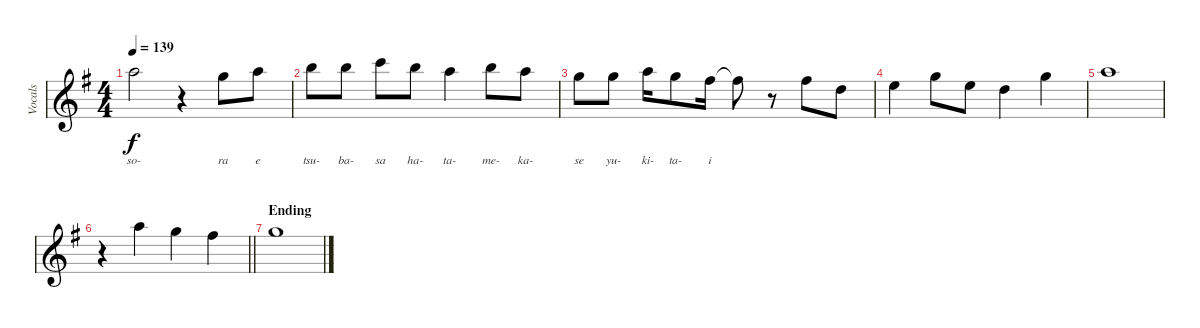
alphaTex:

\track ("Vocals" "Vocals") {instrument contrabass}
\staff {score}
\tuning (E4 B3 G3 D3 A2 D2) {hide}
\ts (4 4)
\tempo 139
\clef g2
\ks g
5.1.2{lyrics (0 "so-") lyrics (1 "") lyrics (2 "") lyrics (3 "") lyrics (4 "") dy f} r.4 3.1.8{lyrics (0 "ra") lyrics (1 "") lyrics (2 "") lyrics (3 "") lyrics (4 "")} 5.1.8{lyrics (0 "e") lyrics (1 "") lyrics (2 "") lyrics (3 "") lyrics (4 "")} |
7.1.8{lyrics (0 "tsu-") lyrics (1 "") lyrics (2 "") lyrics (3 "") lyrics (4 "")} 7.1.8{lyrics (0 "ba-") lyrics (1 "") lyrics (2 "") lyrics (3 "") lyrics (4 "")} 8.1.8{lyrics (0 "sa") lyrics (1 "") lyrics (2 "") lyrics (3 "") lyrics (4 "")} 7.1.8{lyrics (0 "ha-") lyrics (1 "") lyrics (2 "") lyrics (3 "") lyrics (4 "")} 5.1.4{lyrics (0 "ta-") lyrics (1 "") lyrics (2 "") lyrics (3 "") lyrics (4 "")} 7.1.8{lyrics (0 "me-") lyrics (1 "") lyrics (2 "") lyrics (3 "") lyrics (4 "")} 5.1.8{lyrics (0 "ka-") lyrics (1 "") lyrics (2 "") lyrics (3 "") lyrics (4 "")} |
3.1.8{lyrics (0 "se") lyrics (1 "") lyrics (2 "") lyrics (3 "") lyrics (4 "")} 3.1.8{lyrics (0 "yu-") lyrics (1 "") lyrics (2 "") lyrics (3 "") lyrics (4 "")} 5.1.16{lyrics (0 "ki-") lyrics (1 "") lyrics (2 "") lyrics (3 "") lyrics (4 "")} 3.1.8{lyrics (0 "ta-") lyrics (1 "") lyrics (2 "") lyrics (3 "") lyrics (4 "")} 2.1.16{lyrics (0 "i") lyrics (1 "") lyrics (2 "") lyrics (3 "") lyrics (4 "")} 2.1{t}.8 r.8 2.1.8 3.2.8 |
0.1.4 3.1.8 0.1.8 3.2.4 3.1.4 |
5.1.1 |
\barLineRight lightlight
r.4 5.1.4 3.1.4 2.1.4 |
\section ("" "Ending")
3.1.1
